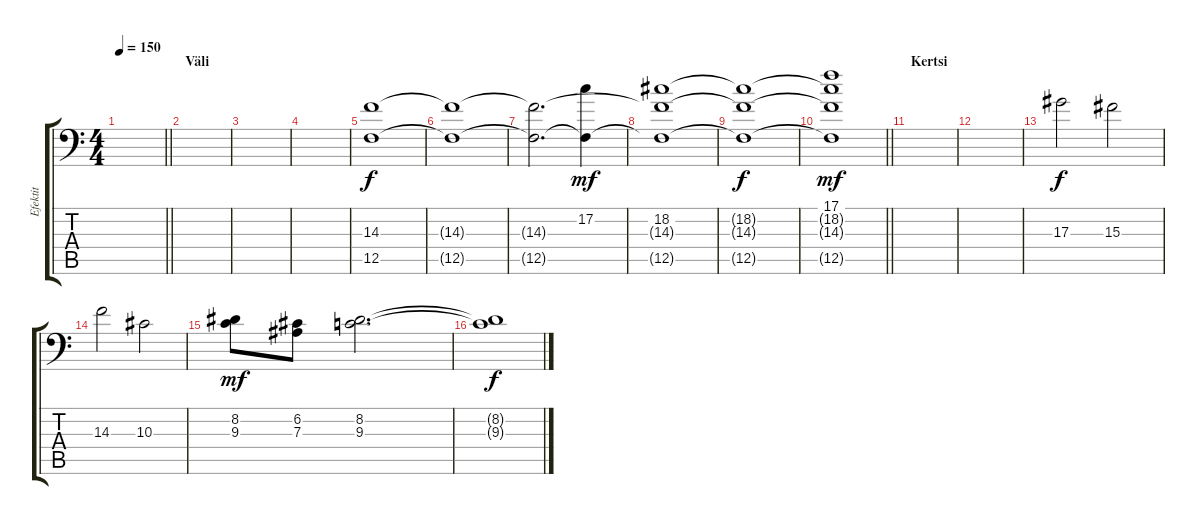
\track ("Efektit" "Efektit") {instrument lead1square}
\staff {score tabs}
\tuning (C4 G3 Eb3 Bb2 F2 Bb1) {hide}
\ts (4 4)
\tempo 150
\clef f4
\barLineRight lightlight
\ks c
|
\section ("" "Väli")
|
|
|
(14.3 12.5).1{dy f volume 10 instrument pad1newage} |
(14.3{t} 12.5{t}).1 |
(14.3{t} 12.5{t}).2{d} (17.2 12.5{t}).4{dy mf volume 10 balance 8 instrument pad1newage} |
(18.2 14.3{t} 12.5{t}).1{volume 10 balance 8 instrument pad1newage} |
(18.2{t} 14.3{t} 12.5{t}).1{dy f} |
\barLineRight lightlight
(17.1 18.2{t} 14.3{t} 12.5{t}).1{dy mf volume 13 balance 8 instrument pad1newage} |
\section ("" "Kertsi")
|
|
17.3.2{dy f volume 13 balance 8 instrument lead1square} 15.3.2 |
14.3.2{volume 13 balance 8 instrument lead1square} 10.3.2 |
(8.2 9.3).8{dy mf volume 13 balance 8 instrument lead1square} (6.2 7.3).8 (8.2 9.3).2{d} |
(8.2{t} 9.3{t}).1{dy f}
